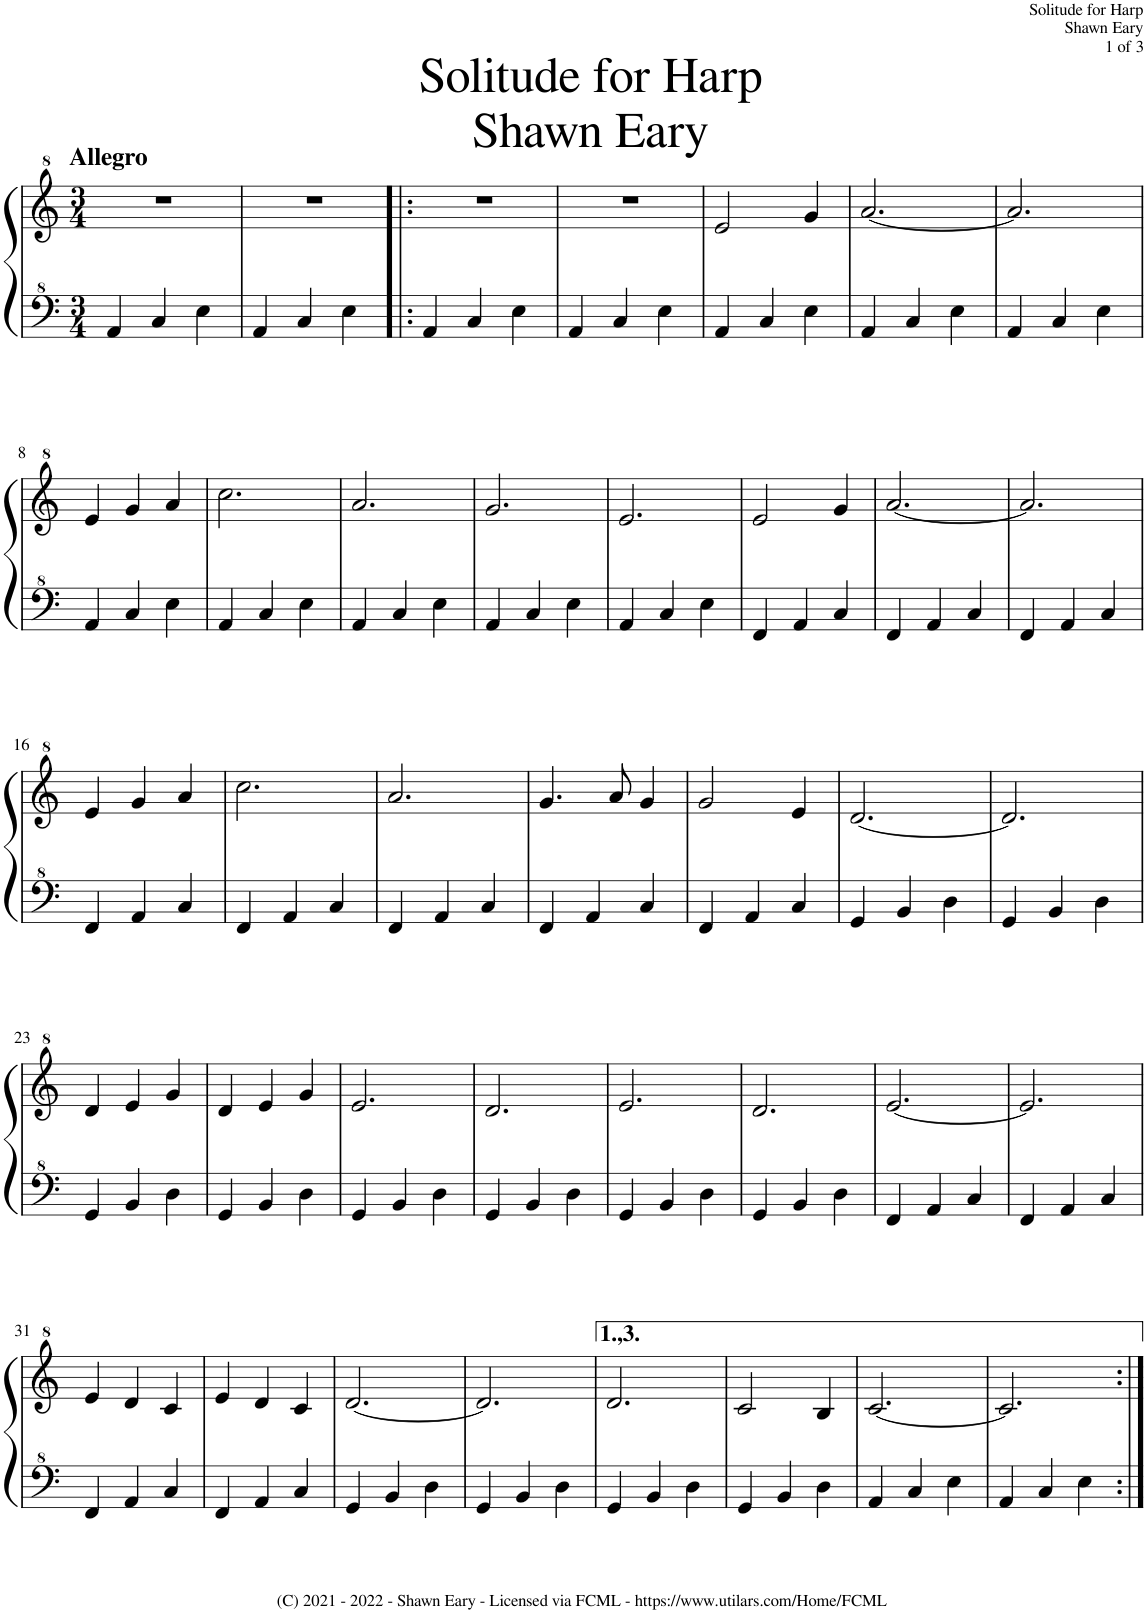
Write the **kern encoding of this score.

**kern	**kern
*part1	*part1
*staff2	*staff1
*I"Harp	*
*I'Hrp.	*
*clefF^4	*clefG^2
*k[]	*k[]
*M3/4	*M3/4
=1	=1
!	!LO:TX:a:B:t=Allegro
4A/	2.r
4c/	.
4e\	.
=2	=2
4A/	2.r
4c/	.
4e\	.
=3!|:	=3!|:
4A/	2.r
4c/	.
4e\	.
=4	=4
4A/	2.r
4c/	.
4e\	.
=5	=5
4A/	2ee/
4c/	.
4e\	4gg/
=6	=6
4A/	[2.aa/
4c/	.
4e\	.
=7	=7
4A/	2.aa/]
4c/	.
4e\	.
!!LO:LB:g=z
=8	=8
4A/	4ee/
4c/	4gg/
4e\	4aa/
=9	=9
4A/	2.ccc\
4c/	.
4e\	.
=10	=10
4A/	2.aa/
4c/	.
4e\	.
=11	=11
4A/	2.gg/
4c/	.
4e\	.
=12	=12
4A/	2.ee/
4c/	.
4e\	.
=13	=13
4F/	2ee/
4A/	.
4c/	4gg/
=14	=14
4F/	[2.aa/
4A/	.
4c/	.
=15	=15
4F/	2.aa/]
4A/	.
4c/	.
!!LO:LB:g=z
=16	=16
4F/	4ee/
4A/	4gg/
4c/	4aa/
=17	=17
4F/	2.ccc\
4A/	.
4c/	.
=18	=18
4F/	2.aa/
4A/	.
4c/	.
=19	=19
4F/	4.gg/
4A/	.
.	8aa/
4c/	4gg/
=20	=20
4F/	2gg/
4A/	.
4c/	4ee/
=21	=21
4G/	[2.dd/
4B/	.
4d\	.
=22	=22
4G/	2.dd/]
4B/	.
4d\	.
!!LO:LB:g=z
=23	=23
4G/	4dd/
4B/	4ee/
4d\	4gg/
=24	=24
4G/	4dd/
4B/	4ee/
4d\	4gg/
=25	=25
4G/	2.ee/
4B/	.
4d\	.
=26	=26
4G/	2.dd/
4B/	.
4d\	.
=27	=27
4G/	2.ee/
4B/	.
4d\	.
=28	=28
4G/	2.dd/
4B/	.
4d\	.
=29	=29
4F/	[2.ee/
4A/	.
4c/	.
=30	=30
4F/	2.ee/]
4A/	.
4c/	.
!!LO:LB:g=z
=31	=31
4F/	4ee/
4A/	4dd/
4c/	4cc/
=32	=32
4F/	4ee/
4A/	4dd/
4c/	4cc/
=33	=33
4G/	[2.dd/
4B/	.
4d\	.
=34	=34
4G/	2.dd/]
4B/	.
4d\	.
=35	=35
4G/	2.dd/
4B/	.
4d\	.
=36	=36
4G/	2cc/
4B/	.
4d\	4b/
=37	=37
4A/	[2.cc/
4c/	.
4e\	.
=38	=38
4A/	2.cc/]
4c/	.
4e\	.
=:|!	=:|!
*-	*-
